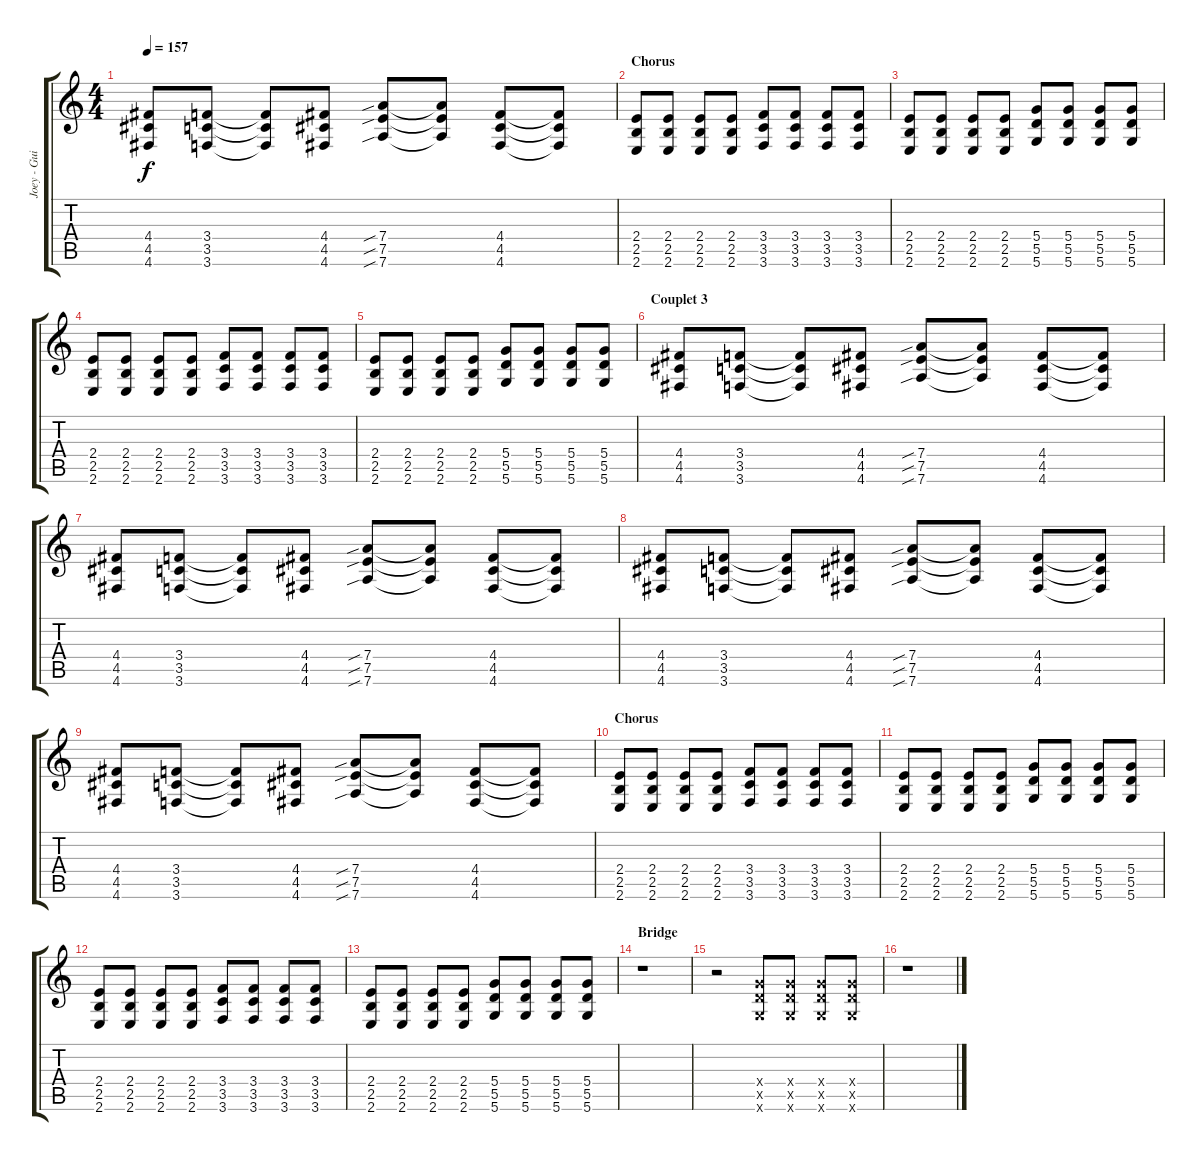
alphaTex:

\track ("Joey - Guitar" "Joey - Gui") {instrument distortionguitar}
\staff {score tabs}
\tuning (E4 B3 G3 D3 A2 D2) {hide}
\ts (4 4)
\tempo 157
\clef g2
\ks c
(4.4 4.5 4.6).8{dy f} (3.4 3.5 3.6).8 (3.4{t} 3.5{t} 3.6{t}).8 (4.4 4.5 4.6).8 (7.4{sib} 7.5{sib} 7.6{sib}).8 (7.4{t} 7.5{t} 7.6{t}).8 (4.4 4.5 4.6).8 (4.4{t} 4.5{t} 4.6{t}).8 |
\section ("" "Chorus")
(2.4 2.5 2.6).8 (2.4 2.5 2.6).8 (2.4 2.5 2.6).8 (2.4 2.5 2.6).8 (3.4 3.5 3.6).8 (3.4 3.5 3.6).8 (3.4 3.5 3.6).8 (3.4 3.5 3.6).8 |
(2.4 2.5 2.6).8 (2.4 2.5 2.6).8 (2.4 2.5 2.6).8 (2.4 2.5 2.6).8 (5.4 5.5 5.6).8 (5.4 5.5 5.6).8 (5.4 5.5 5.6).8 (5.4 5.5 5.6).8 |
(2.4 2.5 2.6).8 (2.4 2.5 2.6).8 (2.4 2.5 2.6).8 (2.4 2.5 2.6).8 (3.4 3.5 3.6).8 (3.4 3.5 3.6).8 (3.4 3.5 3.6).8 (3.4 3.5 3.6).8 |
(2.4 2.5 2.6).8 (2.4 2.5 2.6).8 (2.4 2.5 2.6).8 (2.4 2.5 2.6).8 (5.4 5.5 5.6).8 (5.4 5.5 5.6).8 (5.4 5.5 5.6).8 (5.4 5.5 5.6).8 |
\section ("" "Couplet 3")
(4.4 4.5 4.6).8 (3.4 3.5 3.6).8 (3.4{t} 3.5{t} 3.6{t}).8 (4.4 4.5 4.6).8 (7.4{sib} 7.5{sib} 7.6{sib}).8 (7.4{t} 7.5{t} 7.6{t}).8 (4.4 4.5 4.6).8 (4.4{t} 4.5{t} 4.6{t}).8 |
(4.4 4.5 4.6).8 (3.4 3.5 3.6).8 (3.4{t} 3.5{t} 3.6{t}).8 (4.4 4.5 4.6).8 (7.4{sib} 7.5{sib} 7.6{sib}).8 (7.4{t} 7.5{t} 7.6{t}).8 (4.4 4.5 4.6).8 (4.4{t} 4.5{t} 4.6{t}).8 |
(4.4 4.5 4.6).8 (3.4 3.5 3.6).8 (3.4{t} 3.5{t} 3.6{t}).8 (4.4 4.5 4.6).8 (7.4{sib} 7.5{sib} 7.6{sib}).8 (7.4{t} 7.5{t} 7.6{t}).8 (4.4 4.5 4.6).8 (4.4{t} 4.5{t} 4.6{t}).8 |
(4.4 4.5 4.6).8 (3.4 3.5 3.6).8 (3.4{t} 3.5{t} 3.6{t}).8 (4.4 4.5 4.6).8 (7.4{sib} 7.5{sib} 7.6{sib}).8 (7.4{t} 7.5{t} 7.6{t}).8 (4.4 4.5 4.6).8 (4.4{t} 4.5{t} 4.6{t}).8 |
\section ("" "Chorus")
(2.4 2.5 2.6).8 (2.4 2.5 2.6).8 (2.4 2.5 2.6).8 (2.4 2.5 2.6).8 (3.4 3.5 3.6).8 (3.4 3.5 3.6).8 (3.4 3.5 3.6).8 (3.4 3.5 3.6).8 |
(2.4 2.5 2.6).8 (2.4 2.5 2.6).8 (2.4 2.5 2.6).8 (2.4 2.5 2.6).8 (5.4 5.5 5.6).8 (5.4 5.5 5.6).8 (5.4 5.5 5.6).8 (5.4 5.5 5.6).8 |
(2.4 2.5 2.6).8 (2.4 2.5 2.6).8 (2.4 2.5 2.6).8 (2.4 2.5 2.6).8 (3.4 3.5 3.6).8 (3.4 3.5 3.6).8 (3.4 3.5 3.6).8 (3.4 3.5 3.6).8 |
(2.4 2.5 2.6).8 (2.4 2.5 2.6).8 (2.4 2.5 2.6).8 (2.4 2.5 2.6).8 (5.4 5.5 5.6).8 (5.4 5.5 5.6).8 (5.4 5.5 5.6).8 (5.4 5.5 5.6).8 |
\section ("" "Bridge")
r.1 |
r.2 (5.4{x} 5.5{x} 5.6{x}).8{volume 15 instrument electricguitarjazz} (5.4{x} 5.5{x} 5.6{x}).8 (5.4{x} 5.5{x} 5.6{x}).8 (5.4{x} 5.5{x} 5.6{x}).8 |
r.1
